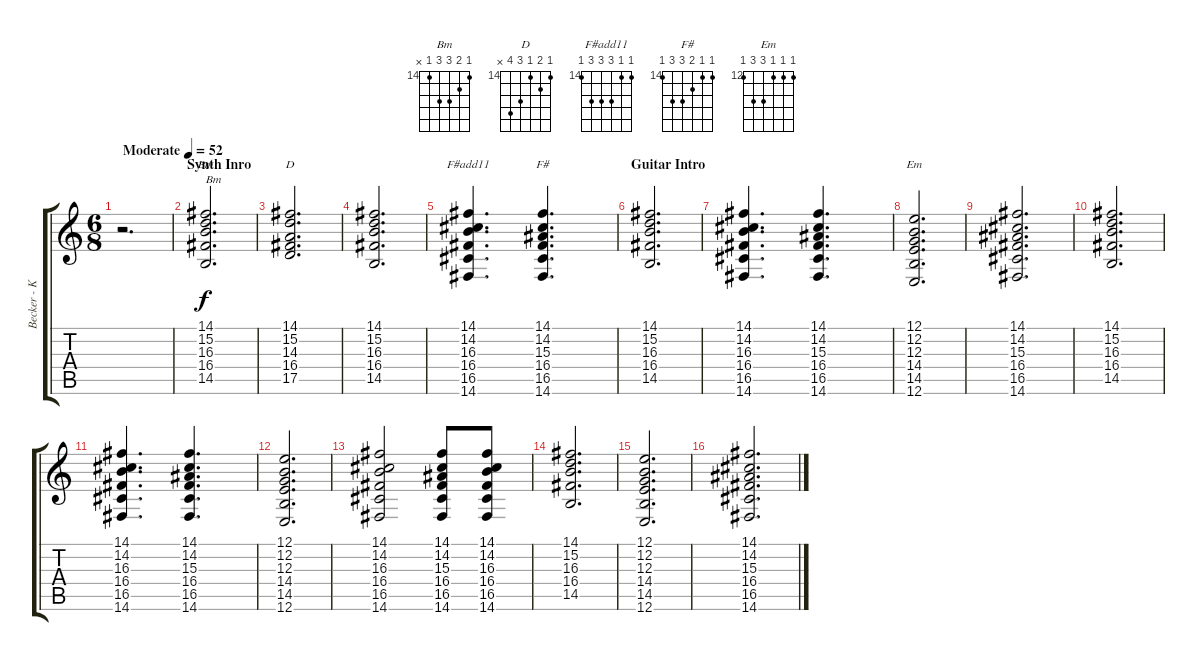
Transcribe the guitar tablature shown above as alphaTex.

\track ("Becker - Keyboard" "Becker - K") {instrument pad2warm}
\staff {score tabs}
\tuning (E4 B3 G3 D3 A2 E2) {hide}
\chord ("Bm" 14 15 16 16 14 x) {firstfret 14}
\chord ("D" 14 15 14 16 17 x) {firstfret 14}
\chord ("F#add11" 14 14 16 16 16 14) {firstfret 14}
\chord ("F#" 14 14 15 16 16 14) {firstfret 14}
\chord ("Em" 12 12 12 14 14 12) {firstfret 12}
\ts (6 8)
\tempo (52 "Moderate")
\clef g2
\ks c
r.2{d dy f instrument pad2warm} |
\section ("" "Synth Inro")
(14.1 15.2 16.3 16.4 14.5).2{d ch "Bm" txt "Bm"} |
(14.1 15.2 14.3 16.4 17.5).2{d ch "D"} |
(14.1 15.2 16.3 16.4 14.5).2{d} |
(14.1 14.2 16.3 16.4 16.5 14.6).4{d ch "F#add11"} (14.1 14.2 15.3 16.4 16.5 14.6).4{d ch "F#"} |
\section ("" "Guitar Intro")
(14.1 15.2 16.3 16.4 14.5).2{d} |
(14.1 14.2 16.3 16.4 16.5 14.6).4{d} (14.1 14.2 15.3 16.4 16.5 14.6).4{d} |
(12.1 12.2 12.3 14.4 14.5 12.6).2{d ch "Em"} |
(14.1 14.2 15.3 16.4 16.5 14.6).2{d} |
(14.1 15.2 16.3 16.4 14.5).2{d} |
(14.1 14.2 16.3 16.4 16.5 14.6).4{d} (14.1 14.2 15.3 16.4 16.5 14.6).4{d} |
(12.1 12.2 12.3 14.4 14.5 12.6).2{d} |
(14.1 14.2 16.3 16.4 16.5 14.6).2 (14.1 14.2 15.3 16.4 16.5 14.6).8 (14.1 14.2 16.3 16.4 16.5 14.6).8 |
(14.1 15.2 16.3 16.4 14.5).2{d} |
(12.1 12.2 12.3 14.4 14.5 12.6).2{d} |
(14.1 14.2 15.3 16.4 16.5 14.6).2{d}
